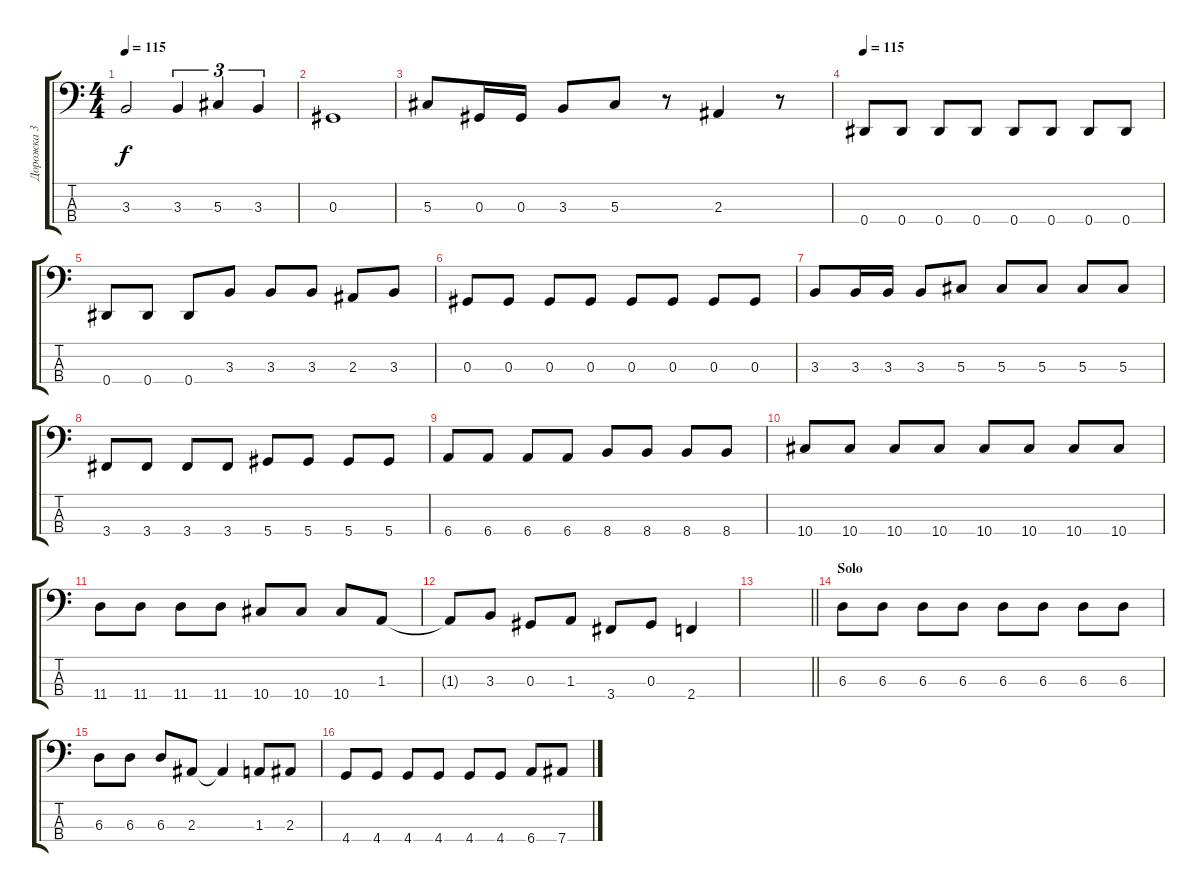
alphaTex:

\track ("Дорожка 3" "Дорожка 3") {instrument electricbassfinger}
\staff {score tabs}
\tuning (Gb2 Db2 Ab1 Eb1) {hide}
\ts (4 4)
\tempo 115
\clef f4
\ks c
3.3.2{dy f} 3.3.4{tu (3 2)} 5.3.4{tu (3 2)} 3.3.4{tu (3 2)} |
0.3.1 |
5.3.8 0.3.16 0.3.16 3.3.8 5.3.8 r.8 2.3.4 r.8 |
\tempo 115
0.4.8 0.4.8 0.4.8 0.4.8 0.4.8 0.4.8 0.4.8 0.4.8 |
0.4.8 0.4.8 0.4.8 3.3.8 3.3.8 3.3.8 2.3.8 3.3.8 |
0.3.8 0.3.8 0.3.8 0.3.8 0.3.8 0.3.8 0.3.8 0.3.8 |
3.3.8 3.3.16 3.3.16 3.3.8 5.3.8 5.3.8 5.3.8 5.3.8 5.3.8 |
3.4.8 3.4.8 3.4.8 3.4.8 5.4.8 5.4.8 5.4.8 5.4.8 |
6.4.8 6.4.8 6.4.8 6.4.8 8.4.8 8.4.8 8.4.8 8.4.8 |
10.4.8 10.4.8 10.4.8 10.4.8 10.4.8 10.4.8 10.4.8 10.4.8 |
11.4.8 11.4.8 11.4.8 11.4.8 10.4.8 10.4.8 10.4.8 1.3.8 |
1.3{t}.8 3.3.8 0.3.8 1.3.8 3.4.8 0.3.8 2.4.4 |
\barLineRight lightlight
|
\section ("" "Solo")
6.3.8 6.3.8 6.3.8 6.3.8 6.3.8 6.3.8 6.3.8 6.3.8 |
6.3.8 6.3.8 6.3.8 2.3.8 2.3{t}.4 1.3.8 2.3.8 |
4.4.8 4.4.8 4.4.8 4.4.8 4.4.8 4.4.8 6.4.8 7.4.8
